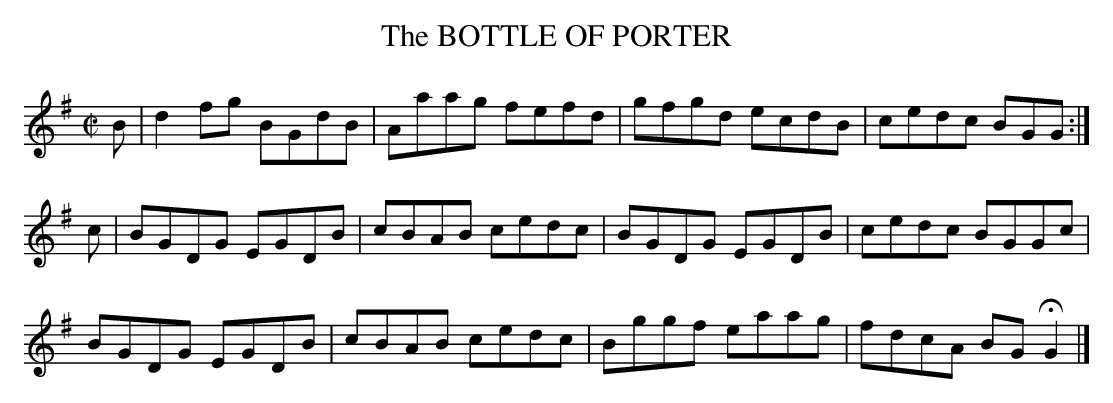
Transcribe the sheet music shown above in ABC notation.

X:1
T:BOTTLE OF PORTER, The
M:C|
L:1/8
K:G
B|d2fg BGdB|Aaag fefd|gfgd ecdB|cedc BGG:|
c|BGDG EGDB|cBAB cedc|BGDG EGDB|cedc BGGc|
BGDG EGDB|cBAB cedc|Bggf eaag|fdcA BGHG2|]
